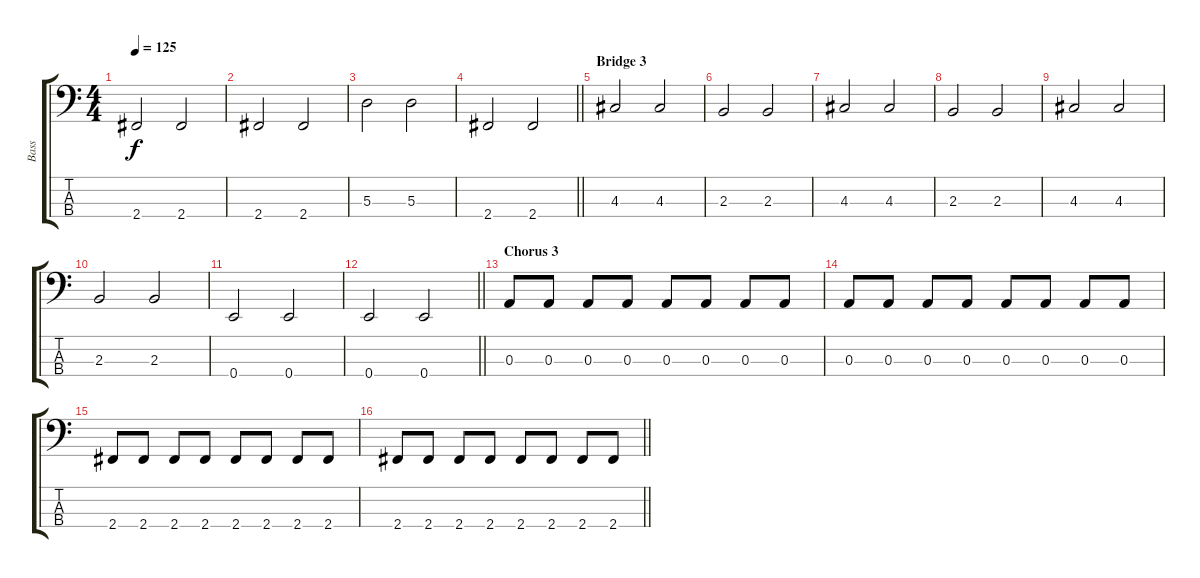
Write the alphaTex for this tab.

\track ("Bass" "Bass") {instrument electricbassfinger}
\staff {score tabs}
\tuning (G2 D2 A1 E1) {hide}
\ts (4 4)
\tempo 125
\clef f4
\ks c
2.4.2{dy f} 2.4.2 |
2.4.2 2.4.2 |
5.3.2 5.3.2 |
\barLineRight lightlight
2.4.2 2.4.2 |
\section ("" "Bridge 3")
4.3.2 4.3.2 |
2.3.2 2.3.2 |
4.3.2 4.3.2 |
2.3.2 2.3.2 |
4.3.2 4.3.2 |
2.3.2 2.3.2 |
0.4.2 0.4.2 |
\barLineRight lightlight
0.4.2 0.4.2 |
\section ("" "Chorus 3")
0.3.8 0.3.8 0.3.8 0.3.8 0.3.8 0.3.8 0.3.8 0.3.8 |
0.3.8 0.3.8 0.3.8 0.3.8 0.3.8 0.3.8 0.3.8 0.3.8 |
2.4.8 2.4.8 2.4.8 2.4.8 2.4.8 2.4.8 2.4.8 2.4.8 |
\barLineRight lightlight
2.4.8 2.4.8 2.4.8 2.4.8 2.4.8 2.4.8 2.4.8 2.4.8
